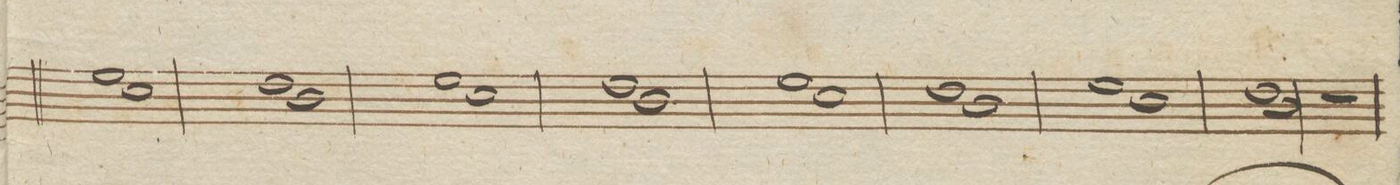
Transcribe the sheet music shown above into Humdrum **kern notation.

**kern	**dynam
*I"Viola.	*
*clefC3	*
*k[]	*
*met(c|)	*
*M2/2	*
1d\ 1f\	.
=232	=232
1c\ 1e\	.
=233	=233
1d\ 1f\	.
=234	=234
1c\ 1e\	.
=235	=235
1d\ 1f\	.
=236	=236
1c\ 1e\	.
=237	=237
1d\ 1f\	.
=238	=238
2c\ 2e\	.
2r	.
=239	=239
*-	*-
